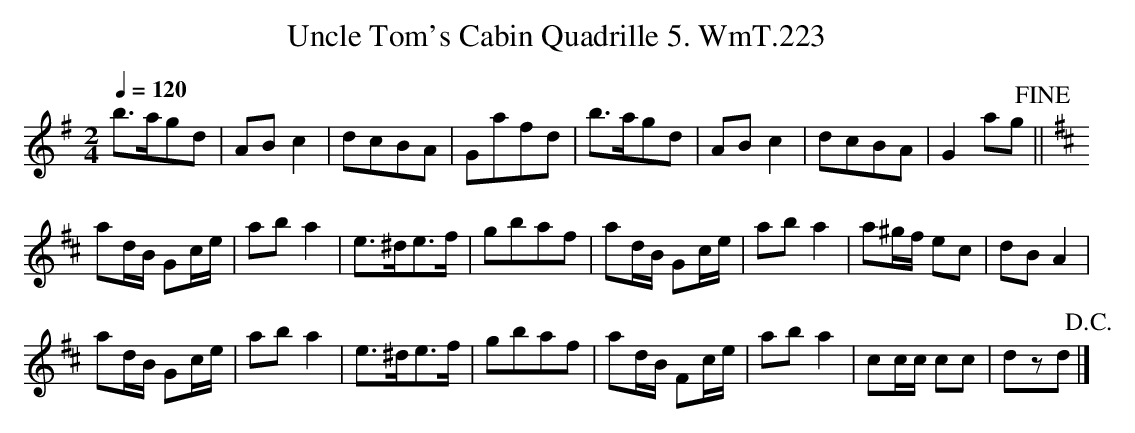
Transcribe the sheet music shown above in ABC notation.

X:1
T:Uncle Tom's Cabin Quadrille 5. WmT.223
M:2/4
L:1/8
Q:1/4=120
K:G
b>agd|AB c2|dcBA|Gafd|b>agd|AB c2|dcBA|G2ag!fine!||
K:D
ad/B/ Gc/e/|ab a2|e>^de>f|gbaf|ad/B/ Gc/e/|ab a2|a^g/f/ ec|dB A2|
ad/B/ Gc/e/|ab a2|e>^de>f|gbaf|ad/B/ Fc/e/|ab a2|cc/c/ cc|dzd !D.C.!|]
